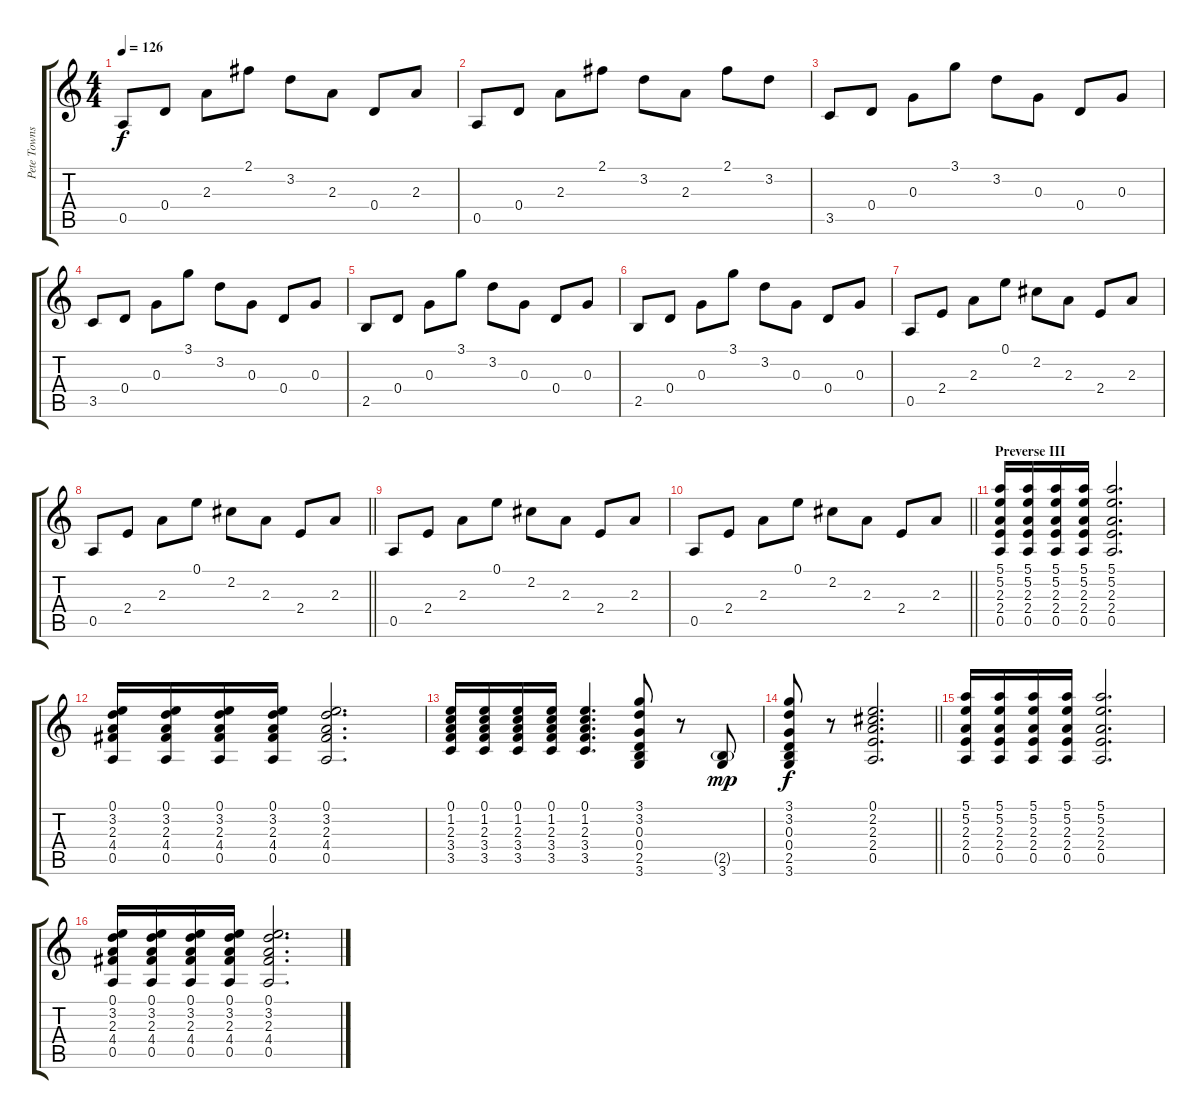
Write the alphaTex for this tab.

\track ("Pete Townshend" "Pete Towns") {instrument electricguitarclean}
\staff {score tabs}
\tuning (E4 B3 G3 D3 A2 E2) {hide}
\ts (4 4)
\tempo 126
\clef g2
\ks c
0.5.8{dy f} 0.4.8 2.3.8 2.1.8 3.2.8 2.3.8 0.4.8 2.3.8 |
0.5.8 0.4.8 2.3.8 2.1.8 3.2.8 2.3.8 2.1.8 3.2.8 |
3.5.8 0.4.8 0.3.8 3.1.8 3.2.8 0.3.8 0.4.8 0.3.8 |
3.5.8 0.4.8 0.3.8 3.1.8 3.2.8 0.3.8 0.4.8 0.3.8 |
2.5.8 0.4.8 0.3.8 3.1.8 3.2.8 0.3.8 0.4.8 0.3.8 |
2.5.8 0.4.8 0.3.8 3.1.8 3.2.8 0.3.8 0.4.8 0.3.8 |
0.5.8 2.4.8 2.3.8 0.1.8 2.2.8 2.3.8 2.4.8 2.3.8 |
\barLineRight lightlight
0.5.8 2.4.8 2.3.8 0.1.8 2.2.8 2.3.8 2.4.8 2.3.8 |
0.5.8 2.4.8 2.3.8 0.1.8 2.2.8{volume 1} 2.3.8 2.4.8 2.3.8 |
\barLineRight lightlight
0.5.8 2.4.8 2.3.8 0.1.8 2.2.8 2.3.8 2.4.8 2.3.8 |
\section ("" "Preverse III")
(5.1 5.2 2.3 2.4 0.5).16{volume 8 instrument electricguitarclean} (5.1 5.2 2.3 2.4 0.5).16 (5.1 5.2 2.3 2.4 0.5).16 (5.1 5.2 2.3 2.4 0.5).16 (5.1 5.2 2.3 2.4 0.5).2{d} |
(0.1 3.2 2.3 4.4 0.5).16 (0.1 3.2 2.3 4.4 0.5).16 (0.1 3.2 2.3 4.4 0.5).16 (0.1 3.2 2.3 4.4 0.5).16 (0.1 3.2 2.3 4.4 0.5).2{d} |
(0.1 1.2 2.3 3.4 3.5).16 (0.1 1.2 2.3 3.4 3.5).16 (0.1 1.2 2.3 3.4 3.5).16 (0.1 1.2 2.3 3.4 3.5).16 (0.1 1.2 2.3 3.4 3.5).4{d} (3.1 3.2 0.3 0.4 2.5 3.6).8 r.8 (2.5{g} 3.6).8{dy mp} |
\barLineRight lightlight
(3.1 3.2 0.3 0.4 2.5 3.6).8{dy f} r.8 (0.1 2.2 2.3 2.4 0.5).2{d} |
(5.1 5.2 2.3 2.4 0.5).16 (5.1 5.2 2.3 2.4 0.5).16 (5.1 5.2 2.3 2.4 0.5).16 (5.1 5.2 2.3 2.4 0.5).16 (5.1 5.2 2.3 2.4 0.5).2{d} |
(0.1 3.2 2.3 4.4 0.5).16 (0.1 3.2 2.3 4.4 0.5).16 (0.1 3.2 2.3 4.4 0.5).16 (0.1 3.2 2.3 4.4 0.5).16 (0.1 3.2 2.3 4.4 0.5).2{d}
